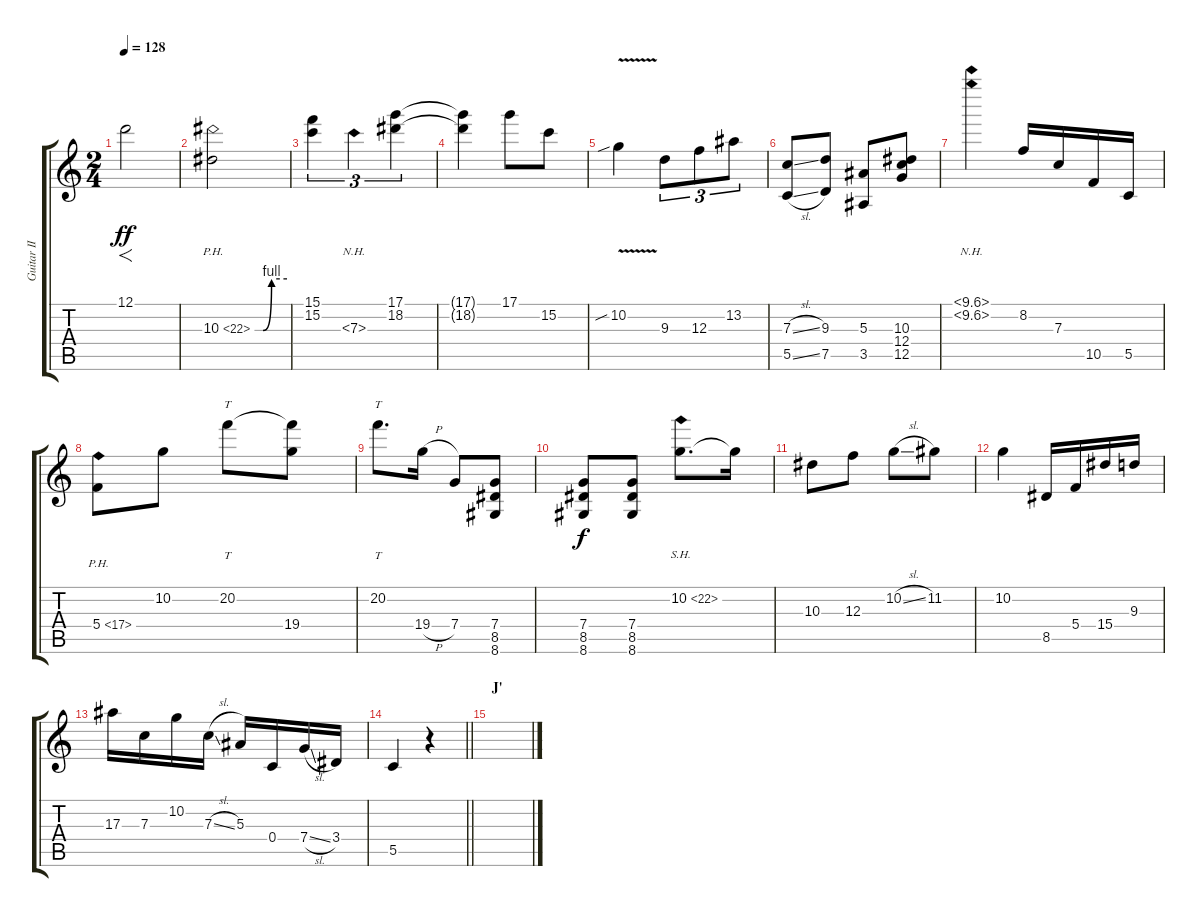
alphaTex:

\track ("Guitar II" "Guitar II") {instrument distortionguitar}
\staff {score tabs}
\tuning (D4 A3 F3 C3 G2 C2) {hide}
\ts (2 4)
\tempo 128
\clef g2
\ks c
12.1.2{f dy ff} |
10.3{be (custom 0 0 15 0 31 4 60 4) ph 12}.2 |
(15.1 15.2).4{tu (3 2)} 7.3{nh}.4{tu (3 2)} (17.1 18.2).4{tu (3 2)} |
(17.1{t} 18.2{t}).4 17.1.8 15.2.8 |
10.2{v sib}.4 9.3.8{tu (3 2)} 12.3.8{tu (3 2)} 13.2.8{tu (3 2)} |
(7.3{sl} 5.5{sl}).8 (9.3 7.5).8 (5.3 3.5).8 (10.3 12.4 12.5).8 |
(10.1{nh} 10.2{nh}).4 8.2.16 7.3.16 10.5.16 5.5.16 |
5.4{ph 12}.8 10.2.8 20.2.8{tt} (20.2{t} 19.4).8 |
20.2.8{tt d} 19.4{h}.16 7.4.8 (7.4 8.5 8.6).8 |
(7.4 8.5 8.6).8{dy f} (7.4 8.5 8.6).8 10.2{sh 12}.8{d} 10.2{t}.16 |
10.3.8 12.3.8 10.2{sl}.8 11.2.8 |
10.2.4 8.5.16 5.4.16 15.4.16 9.3.16 |
17.3.16 7.3.16 10.2.16 7.3{sl}.16 5.3.16 0.4.16 7.4{sl}.16 3.4.16 |
\barLineRight lightlight
5.5.4 r.4 |
\section ("" "J'")
